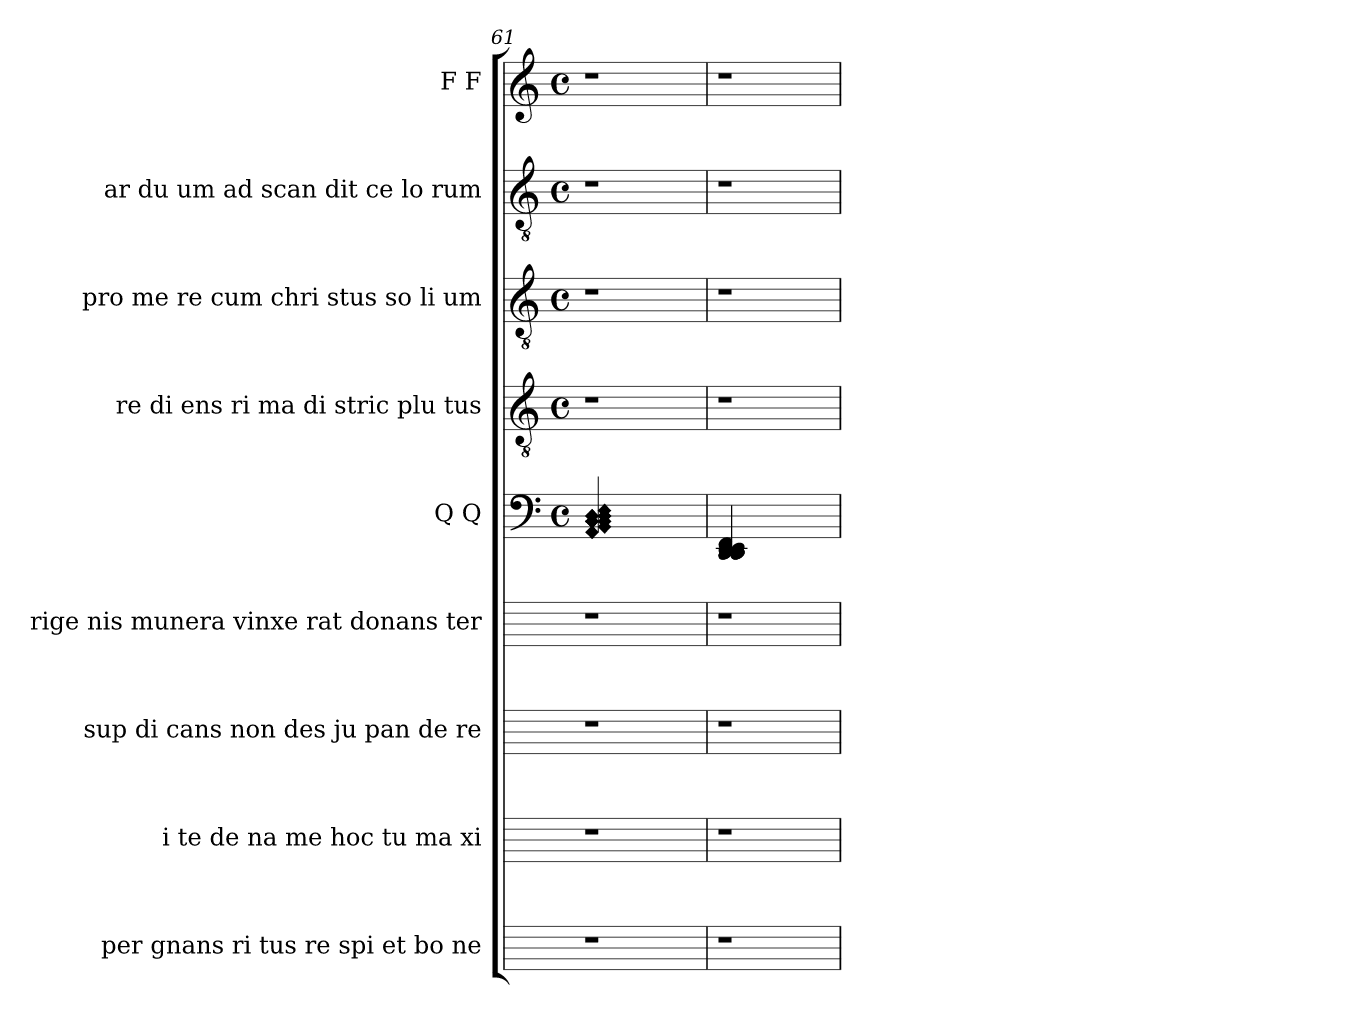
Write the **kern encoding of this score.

**kern	**kern	**kern	**kern	**kern	**kern	**kern	**kern	**kern
*part9	*part8	*part7	*part6	*part5	*part4	*part3	*part2	*part1
*staff9	*staff8	*staff7	*staff6	*staff5	*staff4	*staff3	*staff2	*staff1
*I"per  gnans  ri tus re  spi  et bo ne	*I"i  te de  na  me hoc tu  ma xi	*I"sup  di cans non des  ju  pan de re	*I"rige nis munera  vinxe rat donans ter	*I"Q  Q	*I"re di ens  ri ma di stric  plu  tus	*I"pro me re cum chri  stus so li um	*I"ar du um  ad  scan dit  ce lo rum	*I"F  F
*	*	*I'P	*	*	*	*I'Ch	*	*
!!LO:LB:g=z
*	*	*	*	*clefF4	*clefGv2	*clefGv2	*clefGv2	*clefG2
*	*	*	*	*M4/4	*M4/4	*M4/4	*M4/4	*M4/4
*	*	*	*	*met(c)	*met(c)	*met(c)	*met(c)	*met(c)
=61	=61	=61	=61	=61	=61	=61	=61	=61
!	!	!	!	!LO:N:n=1:head=diamond	!	!	!	!
!	!	!	!	!LO:N:n=2:head=diamond	!	!	!	!
!	!	!	!	!LO:N:n=3:head=diamond	!	!	!	!
!	!	!	!	!LO:N:n=4:head=diamond	!	!	!	!
!	!	!	!	!LO:N:n=5:head=diamond	!	!	!	!
!	!	!	!	!LO:N:n=6:head=diamond	!	!	!	!
!	!	!	!	!LO:N:n=7:head=diamond	!	!	!	!
!	!	!	!	!LO:N:n=8:head=diamond	!	!	!	!
!	!	!	!	!LO:N:n=9:head=diamond	!	!	!	!
!	!	!	!	!LO:N:n=10:head=diamond	!	!	!	!
!	!	!	!	!LO:N:n=11:head=diamond	!	!	!	!
!	!	!	!	!LO:N:n=12:head=diamond	!	!	!	!
1r	1r	1r	1r	4C/ 4AA/ 4C/ 4C/ 4D/ 4D/ 4E/ 4D/ 4C/ 4D/ 4C/ 4BB/	1r	1r	1r	1r
.	.	.	.	2.ryy	.	.	.	.
!!LO:LB:g=z
=62	=62	=62	=62	=62	=62	=62	=62	=62
1r	1r	1r	1r	4DD/ 4DD/ 4EE/ 4FF/ 4EE/ 4DD/ 4DD/ 4DD/ 4DD/	1r	1r	1r	1r
.	.	.	.	2.ryy	.	.	.	.
=	=	=	=	=	=	=	=	=
*-	*-	*-	*-	*-	*-	*-	*-	*-
